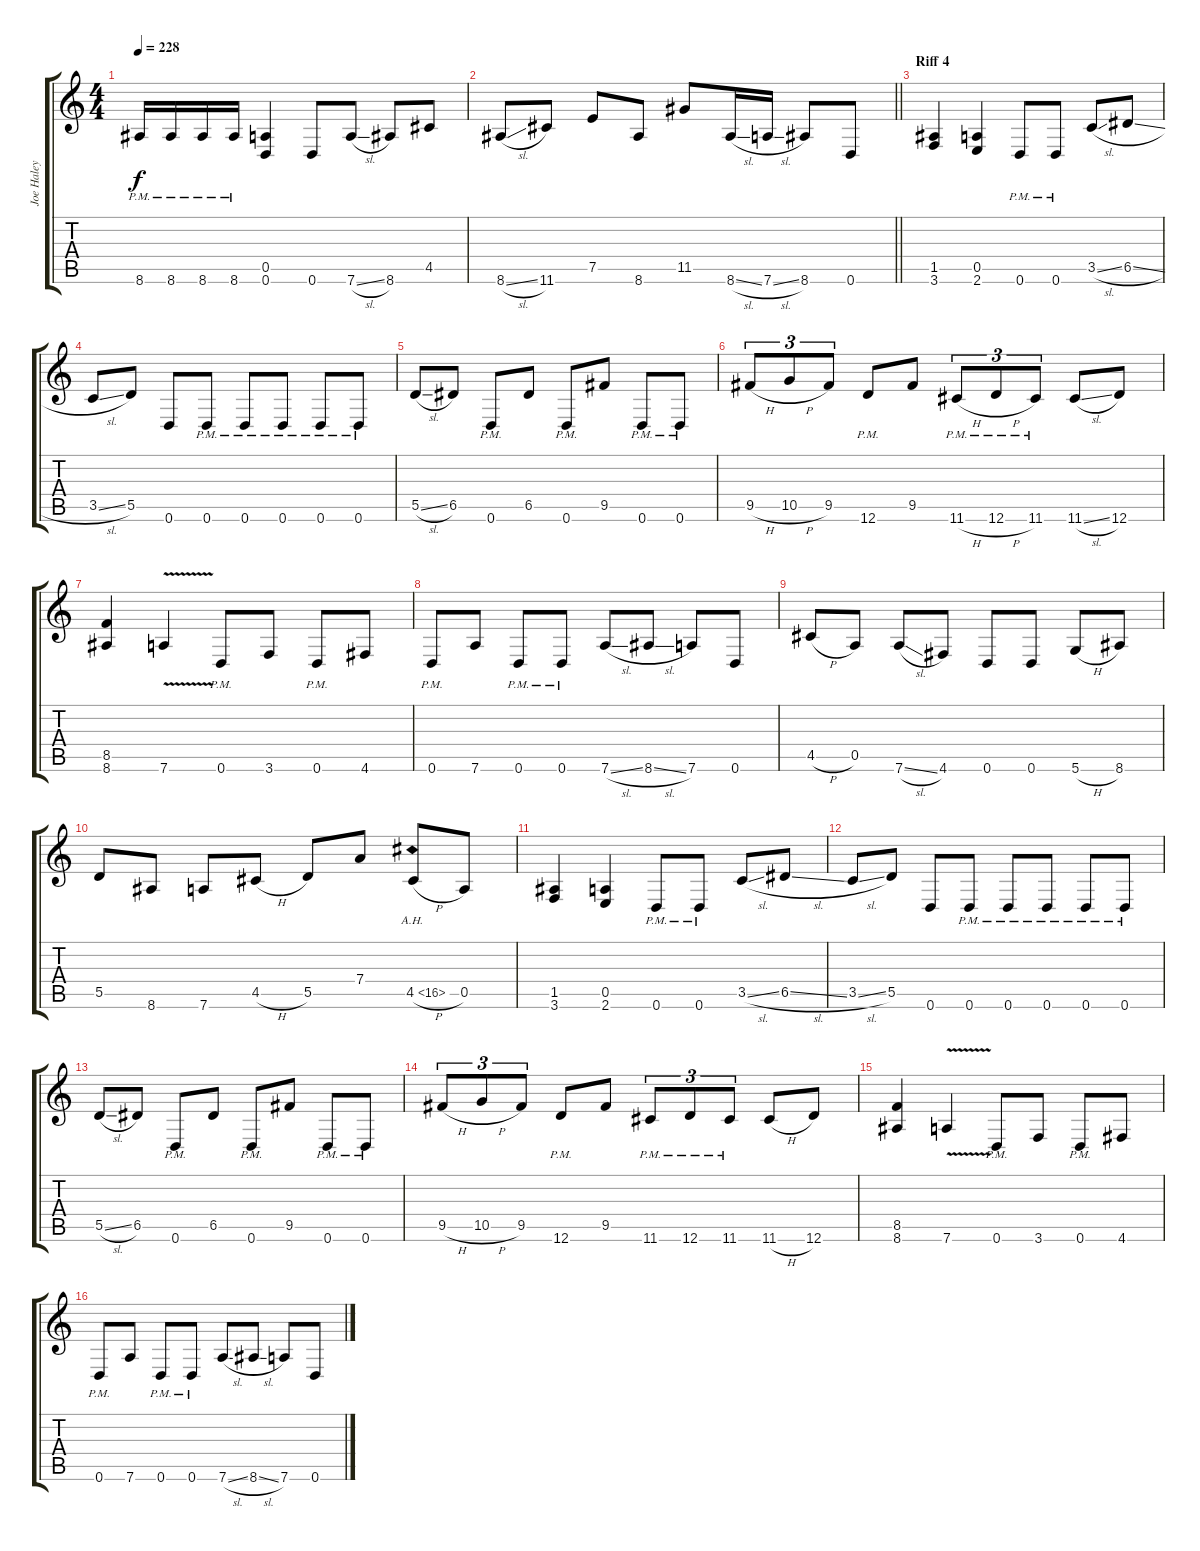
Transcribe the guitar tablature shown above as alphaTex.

\track ("Joe Haley" "Joe Haley") {instrument distortionguitar}
\staff {score tabs}
\tuning (E4 B3 G3 D3 A2 D2) {hide}
\ts (4 4)
\tempo 228
\clef g2
\ks c
8.6{pm}.16{dy f} 8.6{pm}.16 8.6{pm}.16 8.6{pm}.16 (0.5 0.6).4 0.6.8 7.6{sl}.8 8.6.8 4.5.8 |
\barLineRight lightlight
8.6{sl}.8 11.6.8 7.5.8 8.6.8 11.5.8 8.6{sl}.16 7.6{sl}.16 8.6.8 0.6.8 |
\section ("" "Riff 4")
(1.5 3.6).4 (0.5 2.6).4 0.6{pm}.8 0.6{pm}.8 3.5{sl}.8 6.5{sl}.8 |
3.5{sl}.8 5.5.8 0.6.8 0.6{pm}.8 0.6{pm}.8 0.6{pm}.8 0.6{pm}.8 0.6{pm}.8 |
5.5{sl}.8 6.5.8 0.6{pm}.8 6.5.8 0.6{pm}.8 9.5.8 0.6{pm}.8 0.6{pm}.8 |
9.5{h}.8{tu (3 2)} 10.5{h}.8{tu (3 2)} 9.5.8{tu (3 2)} 12.6{pm}.8 9.5.8 11.6{h pm}.8{tu (3 2)} 12.6{h pm}.8{tu (3 2)} 11.6{pm}.8{tu (3 2)} 11.6{sl}.8 12.6.8 |
(8.5 8.6).4 7.6{v}.4 0.6{pm}.8 3.6.8 0.6{pm}.8 4.6.8 |
0.6{pm}.8 7.6.8 0.6{pm}.8 0.6{pm}.8 7.6{sl}.8 8.6{sl}.8 7.6.8 0.6.8 |
4.5{h}.8 0.5.8 7.6{sl}.8 4.6.8 0.6.8 0.6.8 5.6{h}.8 8.6.8 |
5.5.8 8.6.8 7.6.8 4.5{h}.8 5.5.8 7.4.8 4.5{ah 12 h}.8 0.5.8 |
(1.5 3.6).4 (0.5 2.6).4 0.6{pm}.8 0.6{pm}.8 3.5{sl}.8 6.5{sl}.8 |
3.5{sl}.8 5.5.8 0.6.8 0.6{pm}.8 0.6{pm}.8 0.6{pm}.8 0.6{pm}.8 0.6{pm}.8 |
5.5{sl}.8 6.5.8 0.6{pm}.8 6.5.8 0.6{pm}.8 9.5.8 0.6{pm}.8 0.6{pm}.8 |
9.5{h}.8{tu (3 2)} 10.5{h}.8{tu (3 2)} 9.5.8{tu (3 2)} 12.6{pm}.8 9.5.8 11.6{pm}.8{tu (3 2)} 12.6{pm}.8{tu (3 2)} 11.6{pm}.8{tu (3 2)} 11.6{h}.8 12.6.8 |
(8.5 8.6).4 7.6{v}.4 0.6{pm}.8 3.6.8 0.6{pm}.8 4.6.8 |
0.6{pm}.8 7.6.8 0.6{pm}.8 0.6{pm}.8 7.6{sl}.8 8.6{sl}.8 7.6.8 0.6.8
